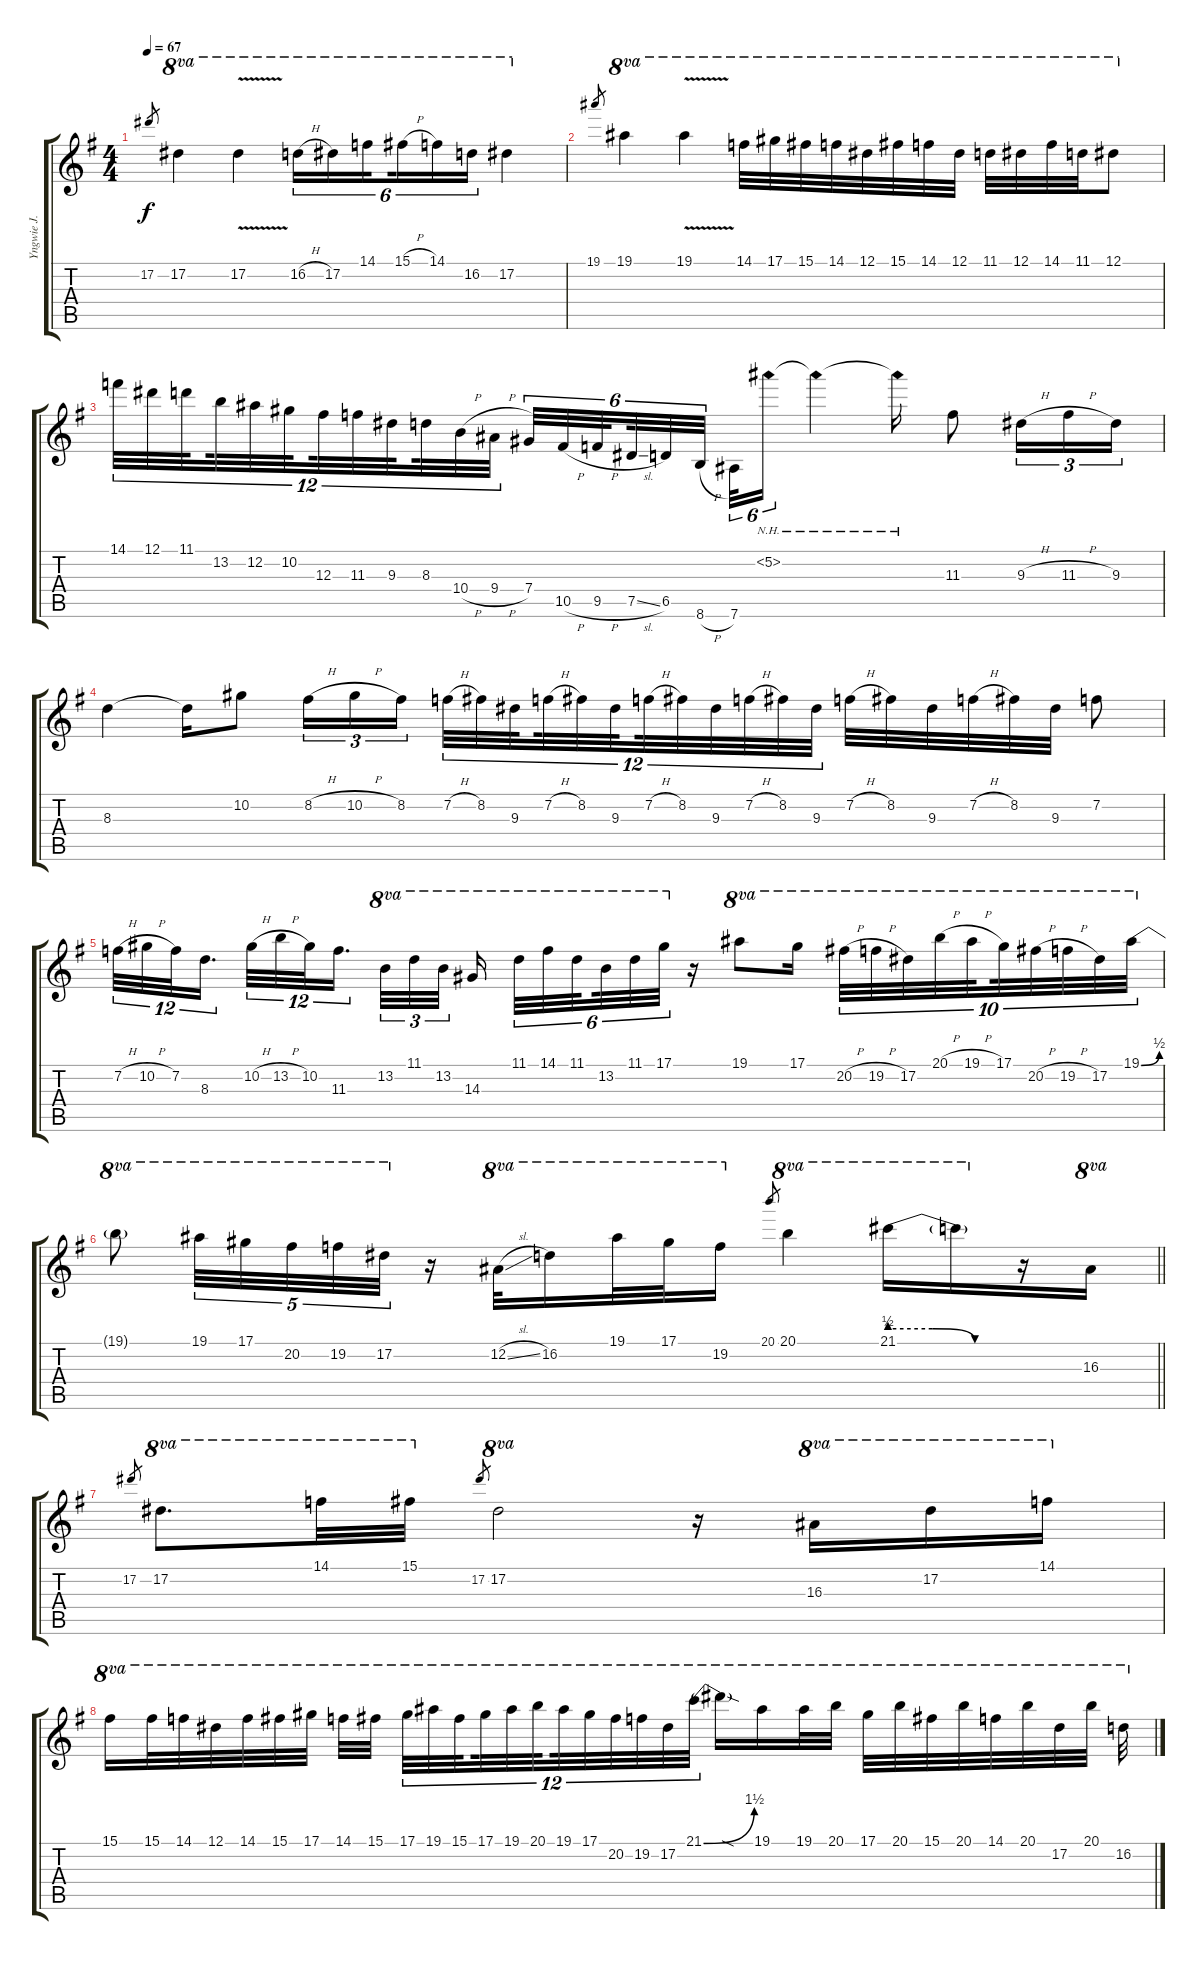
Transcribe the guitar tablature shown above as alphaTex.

\track ("Yngwie J. Malmsteen" "Yngwie J. ") {instrument overdrivenguitar}
\staff {score tabs}
\tuning (Eb4 Bb3 Gb3 Db3 Ab2 Eb2) {hide}
\ts (4 4)
\tempo 67
\clef g2
\ks g
17.2.8{gr dy f} 17.2.4{ot 8va} 17.2{v}.4{ot 8va} 16.2{h}.16{tu (6 4) ot 8va} 17.2.16{tu (6 4) ot 8va} 14.1.16{tu (6 4) ot 8va beam splitsecondary} 15.1{h}.16{tu (6 4) ot 8va} 14.1.16{tu (6 4) ot 8va} 16.2.16{tu (6 4) ot 8va} 17.2.4{ot 8va} |
19.1.8{gr} 19.1.4{ot 8va} 19.1{v}.4{ot 8va} 14.1.32{ot 8va} 17.1.32{ot 8va} 15.1.32{ot 8va} 14.1.32{ot 8va} 12.1.32{ot 8va} 15.1.32{ot 8va} 14.1.32{ot 8va} 12.1.32{ot 8va} 11.1.32{ot 8va} 12.1.32{ot 8va} 14.1.32{ot 8va} 11.1.32{ot 8va} 12.1.8{ot 8va} |
14.1.32{tu (12 8)} 12.1.32{tu (12 8)} 11.1.32{tu (12 8) beam splitsecondary} 13.2.32{tu (12 8)} 12.2.32{tu (12 8)} 10.2.32{tu (12 8) beam splitsecondary} 12.3.32{tu (12 8)} 11.3.32{tu (12 8)} 9.3.32{tu (12 8) beam splitsecondary} 8.3.32{tu (12 8)} 10.4{h}.32{tu (12 8)} 9.4{h}.32{tu (12 8)} 7.4.32{tu (6 4)} 10.5{h}.32{tu (6 4)} 9.5{h}.32{tu (6 4) beam splitsecondary} 7.5{sl}.32{tu (6 4)} 6.5.32{tu (6 4)} 8.6{h}.32{tu (6 4) beam splitsecondary} 7.6.32{tu (6 4)} 5.2{nh}.16{tu (6 4)} 5.2{nh t}.4 5.2{nh t}.16 11.3.8 9.3{h}.16{tu (3 2)} 11.3{h}.16{tu (3 2)} 9.3.16{tu (3 2)} |
8.3.4 8.3{t}.16 10.2.8 8.2{h}.16{tu (3 2)} 10.2{h}.16{tu (3 2)} 8.2.16{tu (3 2) beam splitsecondary} 7.2{h}.32{tu (12 8)} 8.2.32{tu (12 8)} 9.3.32{tu (12 8) beam splitsecondary} 7.2{h}.32{tu (12 8)} 8.2.32{tu (12 8)} 9.3.32{tu (12 8) beam splitsecondary} 7.2{h}.32{tu (12 8)} 8.2.32{tu (12 8)} 9.3.32{tu (12 8)} 7.2{h}.32{tu (12 8)} 8.2.32{tu (12 8)} 9.3.32{tu (12 8) beam splitsecondary} 7.2{h}.32 8.2.32 9.3.32 7.2{h}.32 8.2.32 9.3.32 7.2.8 |
7.2{h}.32{tu (12 8)} 10.2{h}.32{tu (12 8)} 7.2.32{tu (12 8) beam splitsecondary} 8.3.16{d tu (12 8)} 10.2{h}.32{tu (12 8)} 13.2{h}.32{tu (12 8)} 10.2.32{tu (12 8) beam splitsecondary} 11.3.16{d tu (12 8)} 13.2.32{tu (3 2) ot 8va} 11.1.32{tu (3 2) ot 8va} 13.2.32{tu (3 2) ot 8va beam splitsecondary} 14.3.16{ot 8va beam splitsecondary} 11.1.32{tu (6 4) ot 8va} 14.1.32{tu (6 4) ot 8va} 11.1.32{tu (6 4) ot 8va beam splitsecondary} 13.2.32{tu (6 4) ot 8va} 11.1.32{tu (6 4) ot 8va} 17.1.32{tu (6 4) ot 8va} r.16 19.1.8{ot 8va} 17.1.16{ot 8va} 20.2{h}.32{tu (10 8) ot 8va} 19.2{h}.32{tu (10 8) ot 8va} 17.2.32{tu (10 8) ot 8va} 20.1{h}.32{tu (10 8) ot 8va} 19.1{h}.32{tu (10 8) ot 8va beam splitsecondary} 17.1.32{tu (10 8) ot 8va} 20.2{h}.32{tu (10 8) ot 8va} 19.2{h}.32{tu (10 8) ot 8va} 17.2.32{tu (10 8) ot 8va} 19.1{be (bend 0 0 60 2)}.32{tu (10 8) ot 8va} |
\barLineRight lightlight
19.1{t}.8{ot 8va} 19.1.32{tu (5 4) ot 8va} 17.1.32{tu (5 4) ot 8va} 20.2.32{tu (5 4) ot 8va} 19.2.32{tu (5 4) ot 8va} 17.2.32{tu (5 4) ot 8va} r.16 12.2{sl}.32{ot 8va} 16.2.16{ot 8va} 19.1.32{ot 8va} 17.1.32{ot 8va} 19.2.16{ot 8va} 20.1.8{gr} 20.1.4{ot 8va} 21.1{be (custom 0 2 20 2 40 0 60 0)}.16{ot 8va} 21.1{t}.16{ot 8va} r.16 16.3.16{ot 8va} |
\section ("" " ")
17.2.8{gr} 17.2.8{d ot 8va} 14.1.32{ot 8va} 15.1.32{ot 8va} 17.2.8{gr} 17.2.2{ot 8va} r.16 16.3.16{ot 8va} 17.2.16{ot 8va} 14.1.16{ot 8va} |
15.1.16{ot 8va} 15.1.32{ot 8va} 14.1.32{ot 8va} 12.1.32{ot 8va} 14.1.32{ot 8va} 15.1.32{ot 8va} 17.1.32{ot 8va} 14.1.32{ot 8va} 15.1.32{ot 8va beam splitsecondary} 17.1.32{tu (12 8) ot 8va} 19.1.32{tu (12 8) ot 8va} 15.1.32{tu (12 8) ot 8va beam splitsecondary} 17.1.32{tu (12 8) ot 8va} 19.1.32{tu (12 8) ot 8va} 20.1.32{tu (12 8) ot 8va beam splitsecondary} 19.1.32{tu (12 8) ot 8va} 17.1.32{tu (12 8) ot 8va} 20.2.32{tu (12 8) ot 8va} 19.2.32{tu (12 8) ot 8va} 17.2.32{tu (12 8) ot 8va} 21.1{be (bend 0 0 60 6)}.32{tu (12 8) ot 8va beam splitsecondary} 21.1{sod t}.16{ot 8va} 19.1.16{ot 8va} 19.1.32{ot 8va} 20.1.32{ot 8va} 17.1.32{ot 8va} 20.1.32{ot 8va} 15.1.32{ot 8va} 20.1.32{ot 8va} 14.1.32{ot 8va} 20.1.32{ot 8va} 17.2.32{ot 8va} 20.1.32{ot 8va} 16.2.32{ot 8va}
